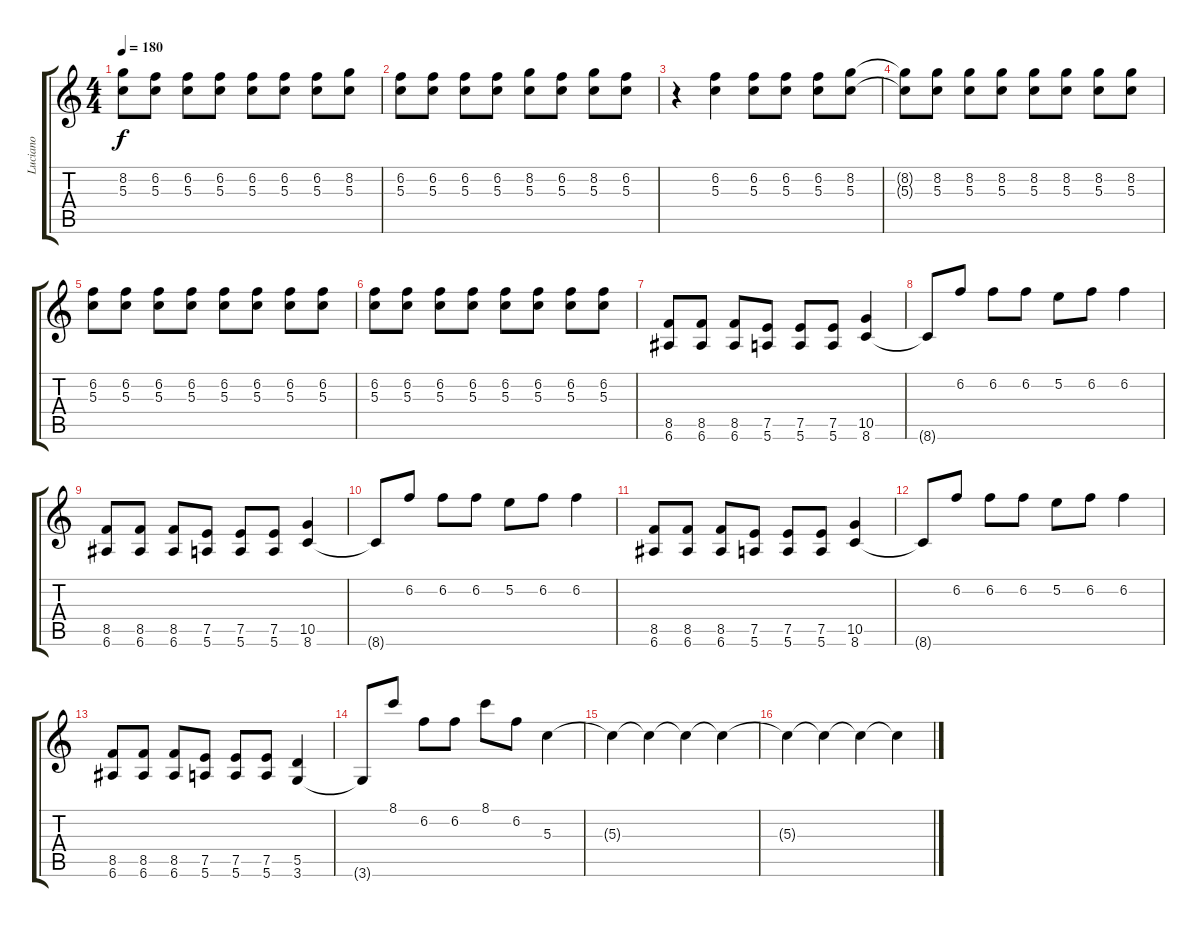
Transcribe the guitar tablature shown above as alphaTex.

\track ("Luciano " "Luciano ") {instrument distortionguitar}
\staff {score tabs}
\tuning (E4 B3 G3 D3 A2 E2) {hide}
\ts (4 4)
\tempo 180
\clef g2
\ks c
(8.2 5.3).8{dy f} (6.2 5.3).8 (6.2 5.3).8 (6.2 5.3).8 (6.2 5.3).8 (6.2 5.3).8 (6.2 5.3).8 (8.2 5.3).8 |
(6.2 5.3).8 (6.2 5.3).8 (6.2 5.3).8 (6.2 5.3).8 (8.2 5.3).8 (6.2 5.3).8 (8.2 5.3).8 (6.2 5.3).8 |
r.4 (6.2 5.3).4 (6.2 5.3).8 (6.2 5.3).8 (6.2 5.3).8 (8.2 5.3).8 |
(8.2{t} 5.3{t}).8 (8.2 5.3).8 (8.2 5.3).8 (8.2 5.3).8 (8.2 5.3).8 (8.2 5.3).8 (8.2 5.3).8 (8.2 5.3).8 |
(6.2 5.3).8 (6.2 5.3).8 (6.2 5.3).8 (6.2 5.3).8 (6.2 5.3).8 (6.2 5.3).8 (6.2 5.3).8 (6.2 5.3).8 |
(6.2 5.3).8 (6.2 5.3).8 (6.2 5.3).8 (6.2 5.3).8 (6.2 5.3).8 (6.2 5.3).8 (6.2 5.3).8 (6.2 5.3).8 |
(8.5 6.6).8{volume 12} (8.5 6.6).8 (8.5 6.6).8 (7.5 5.6).8 (7.5 5.6).8 (7.5 5.6).8 (10.5 8.6).4 |
8.6{t}.8 6.2.8 6.2.8 6.2.8 5.2.8 6.2.8 6.2.4 |
(8.5 6.6).8 (8.5 6.6).8 (8.5 6.6).8 (7.5 5.6).8 (7.5 5.6).8 (7.5 5.6).8 (10.5 8.6).4 |
8.6{t}.8 6.2.8 6.2.8 6.2.8 5.2.8 6.2.8 6.2.4 |
(8.5 6.6).8 (8.5 6.6).8 (8.5 6.6).8 (7.5 5.6).8 (7.5 5.6).8 (7.5 5.6).8 (10.5 8.6).4 |
8.6{t}.8 6.2.8 6.2.8 6.2.8 5.2.8 6.2.8 6.2.4 |
(8.5 6.6).8 (8.5 6.6).8 (8.5 6.6).8 (7.5 5.6).8 (7.5 5.6).8 (7.5 5.6).8 (5.5 3.6).4 |
3.6{t}.8 8.1.8 6.2.8 6.2.8 8.1.8 6.2.8 5.3.4 |
5.3{t}.4 5.3{t}.4 5.3{t}.4{volume 10} 5.3{t}.4{volume 8} |
5.3{t}.4{volume 6} 5.3{t}.4{volume 5} 5.3{t}.4{volume 3} 5.3{t}.4{volume 1}
